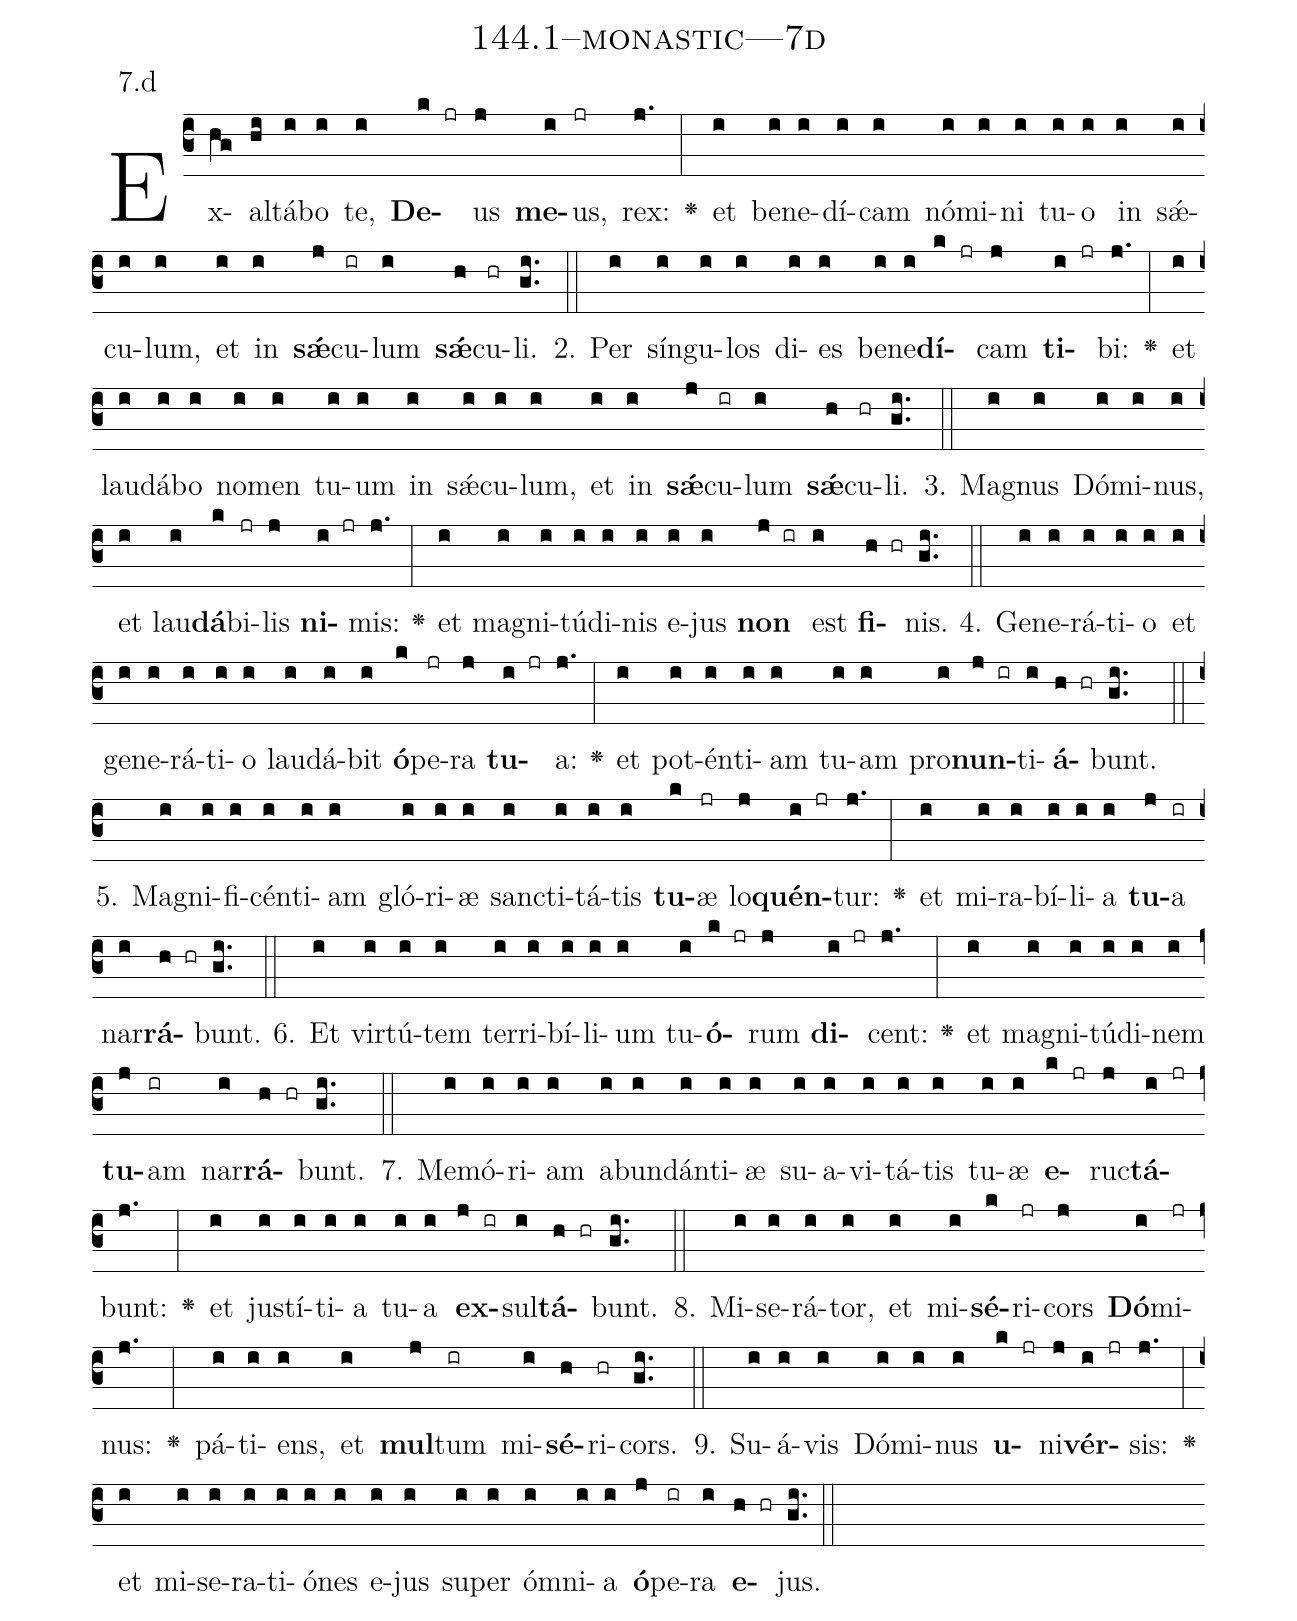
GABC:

name: 144.1--monastic---7d;
annotation: 7.d;
%%
(c3)Ex(hg)al(hi)tá(i)bo(i) te,(i) <b>De</b>(k jr)us(j) <b>me</b>(i)us,(jr) rex:(j.) <v>\greheightstar</v>(:) et(i) be(i)ne(i)dí(i)cam(i) nó(i)mi(i)ni(i) tu(i)o(i) in(i) sǽ(i)cu(i)lum,(i) et(i) in(i) <b>sǽ</b>(j)cu(ir)lum(i) <b>sǽ</b>(h)cu(hr)li.(gi..) (::)
2. Per(i) sín(i)gu(i)los(i) di(i)es(i) be(i)ne(i)<b>dí</b>(k jr)cam(j) <b>ti</b>(i jr)bi:(j.) <v>\greheightstar</v>(:) et(i) lau(i)dá(i)bo(i) no(i)men(i) tu(i)um(i) in(i) sǽ(i)cu(i)lum,(i) et(i) in(i) <b>sǽ</b>(j)cu(ir)lum(i) <b>sǽ</b>(h)cu(hr)li.(gi..) (::)
3. Ma(i)gnus(i) Dó(i)mi(i)nus,(i) et(i) lau(i)<b>dá</b>(k)bi(jr)lis(j) <b>ni</b>(i jr)mis:(j.) <v>\greheightstar</v>(:) et(i) ma(i)gni(i)tú(i)di(i)nis(i) e(i)jus(i) <b>non</b>(j ir) est(i) <b>fi</b>(h hr)nis.(gi..) (::)
4. Ge(i)ne(i)rá(i)ti(i)o(i) et(i) ge(i)ne(i)rá(i)ti(i)o(i) lau(i)dá(i)bit(i) <b>ó</b>(k)pe(jr)ra(j) <b>tu</b>(i jr)a:(j.) <v>\greheightstar</v>(:) et(i) pot(i)én(i)ti(i)am(i) tu(i)am(i) pro(i)<b>nun</b>(j ir)ti(i)<b>á</b>(h hr)bunt.(gi..) (::)
5. Ma(i)gni(i)fi(i)cén(i)ti(i)am(i) gló(i)ri(i)æ(i) sanc(i)ti(i)tá(i)tis(i) <b>tu</b>(k)æ(jr) lo(j)<b>quén</b>(i jr)tur:(j.) <v>\greheightstar</v>(:) et(i) mi(i)ra(i)bí(i)li(i)a(i) <b>tu</b>(j)a(ir) nar(i)<b>rá</b>(h hr)bunt.(gi..) (::)
6. Et(i) vir(i)tú(i)tem(i) ter(i)ri(i)bí(i)li(i)um(i) tu(i)<b>ó</b>(k jr)rum(j) <b>di</b>(i jr)cent:(j.) <v>\greheightstar</v>(:) et(i) ma(i)gni(i)tú(i)di(i)nem(i) <b>tu</b>(j)am(ir) nar(i)<b>rá</b>(h hr)bunt.(gi..) (::)
7. Me(i)mó(i)ri(i)am(i) ab(i)un(i)dán(i)ti(i)æ(i) su(i)a(i)vi(i)tá(i)tis(i) tu(i)æ(i) <b>e</b>(k jr)ruc(j)<b>tá</b>(i jr)bunt:(j.) <v>\greheightstar</v>(:) et(i) jus(i)tí(i)ti(i)a(i) tu(i)a(i) <b>ex</b>(j ir)sul(i)<b>tá</b>(h hr)bunt.(gi..) (::)
8. Mi(i)se(i)rá(i)tor,(i) et(i) mi(i)<b>sé</b>(k)ri(jr)cors(j) <b>Dó</b>(i)mi(jr)nus:(j.) <v>\greheightstar</v>(:) pá(i)ti(i)ens,(i) et(i) <b>mul</b>(j)tum(ir) mi(i)<b>sé</b>(h)ri(hr)cors.(gi..) (::)
9. Su(i)á(i)vis(i) Dó(i)mi(i)nus(i) <b>u</b>(k jr)ni(j)<b>vér</b>(i jr)sis:(j.) <v>\greheightstar</v>(:) et(i) mi(i)se(i)ra(i)ti(i)ó(i)nes(i) e(i)jus(i) su(i)per(i) óm(i)ni(i)a(i) <b>ó</b>(j)pe(ir)ra(i) <b>e</b>(h hr)jus.(gi..) (::)
